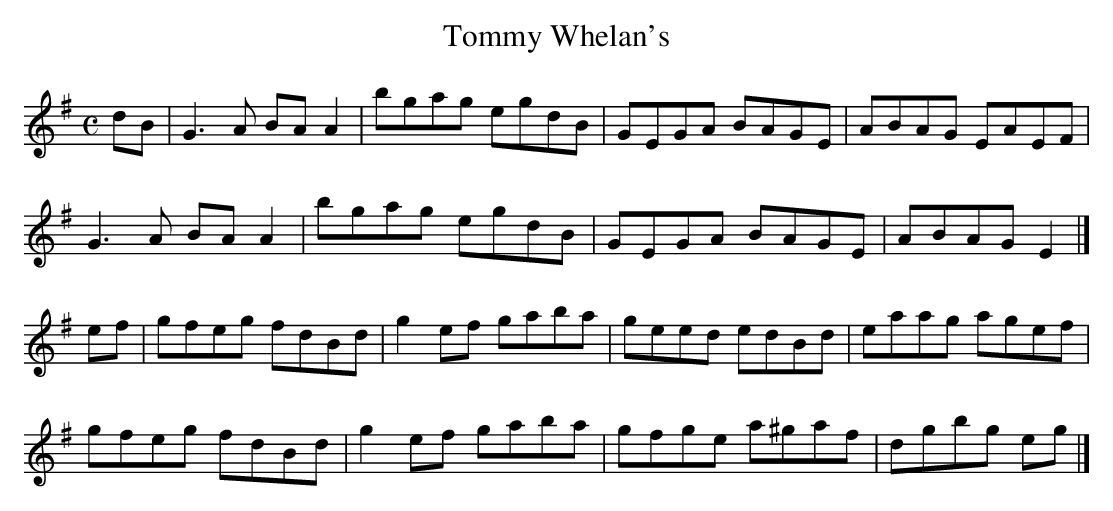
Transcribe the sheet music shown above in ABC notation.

X:1
T:Tommy Whelan's
M:C
L:1/8
K:G Major
dB|G3A BAA2|bgag egdB|GEGA BAGE|ABAG EAEF|!
G3A BAA2|bgag egdB|GEGA BAGE|ABAG E2|]!
ef|gfeg fdBd|g2ef gaba|geed edBd|eaag agef|!
gfeg fdBd|g2ef gaba|gfge a^gaf|dgbg eg|]!
